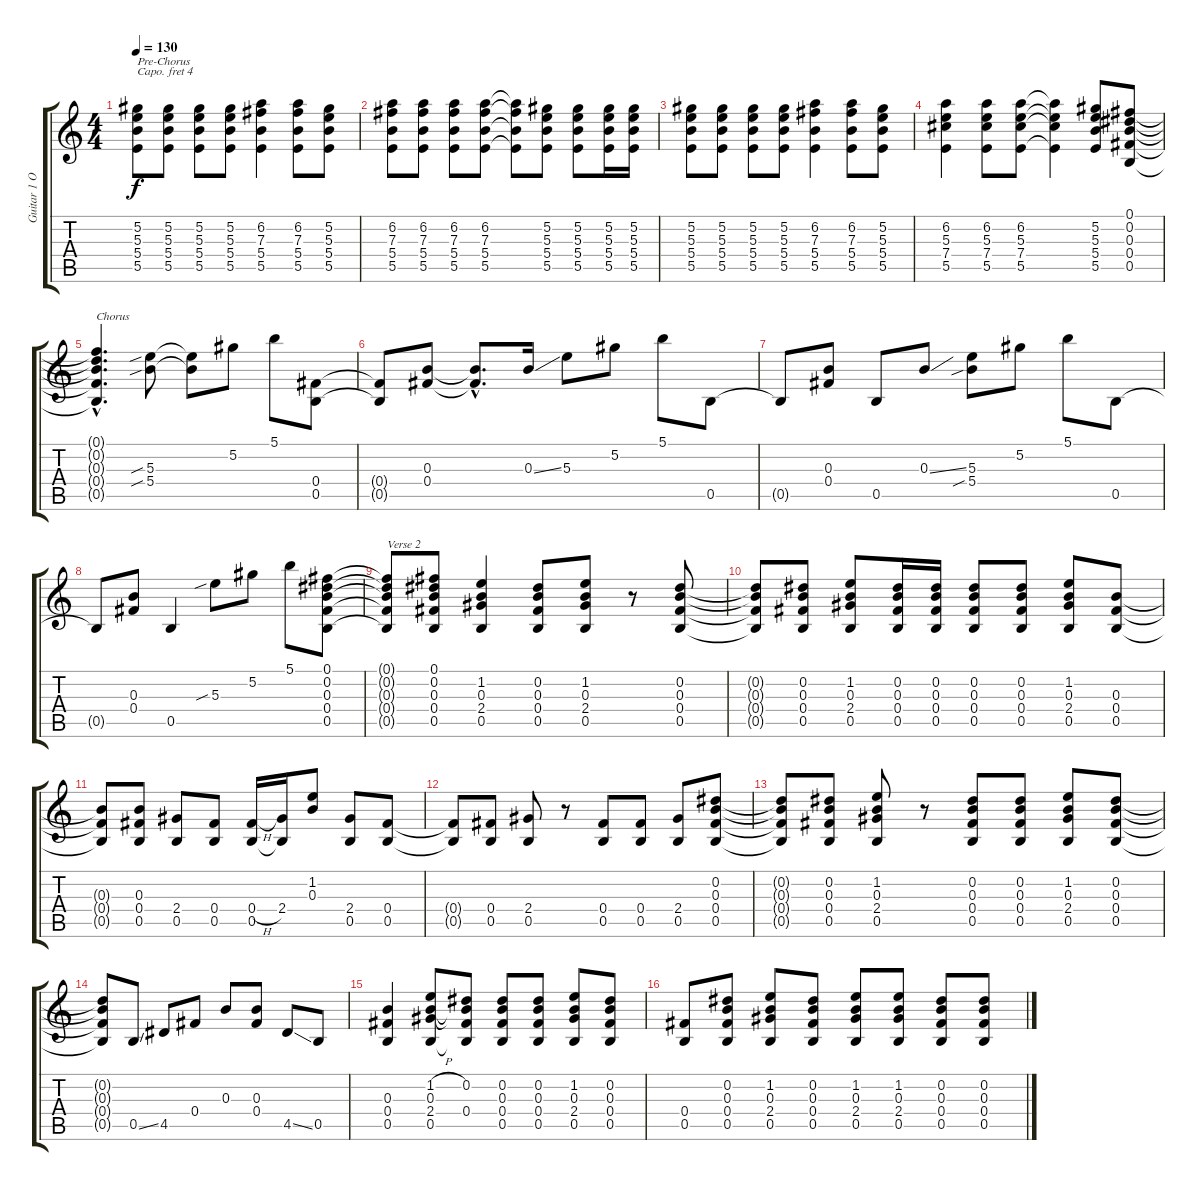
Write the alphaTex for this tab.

\track ("Guitar 1 Open G capo IV" "Guitar 1 O") {instrument electricguitarjazz}
\staff {score tabs}
\capo 4
\tuning (D4 B3 G3 D3 G2 D2) {hide}
\ts (4 4)
\tempo 130
\clef g2
\ks c
(5.2 5.3 5.4 5.5).8{txt "Pre-Chorus" dy f} (5.2 5.3 5.4 5.5).8 (5.2 5.3 5.4 5.5).8 (5.2 5.3 5.4 5.5).8 (6.2 7.3 5.4 5.5).4 (6.2 7.3 5.4 5.5).8 (5.2 5.3 5.4 5.5).8 |
(6.2 7.3 5.4 5.5).8 (6.2 7.3 5.4 5.5).8 (6.2 7.3 5.4 5.5).8 (6.2 7.3 5.4 5.5).8 (6.2{t} 7.3{t} 5.4{t} 5.5{t}).8 (5.2 5.3 5.4 5.5).8 (5.2 5.3 5.4 5.5).8 (5.2 5.3 5.4 5.5).16 (5.2 5.3 5.4 5.5).16 |
(5.2 5.3 5.4 5.5).8 (5.2 5.3 5.4 5.5).8 (5.2 5.3 5.4 5.5).8 (5.2 5.3 5.4 5.5).8 (6.2 7.3 5.4 5.5).4 (6.2 7.3 5.4 5.5).8 (5.2 5.3 5.4 5.5).8 |
(6.2 5.3 7.4 5.5).4 (6.2 5.3 7.4 5.5).8 (6.2 5.3 7.4 5.5).8 (6.2{t} 5.3{t} 7.4{t} 5.5{t}).4 (5.2 5.3 5.4 5.5).8 (0.1 0.2 0.3 0.4 0.5).8 |
(0.1{hac t} 0.2{hac t} 0.3{hac t} 0.4{hac t} 0.5{hac t}).4{d txt "Chorus"} (5.3{sib} 5.4{sib}).8 (5.3{t} 5.4{t}).8 5.2.8 5.1.8 (0.4 0.5).8 |
(0.4{t} 0.5{t}).8 (0.3 0.4).8 (0.3{hac t} 0.4{hac t}).8{d} 0.3{ss}.16 5.3.8 5.2.8 5.1.8 0.5.8 |
0.5{t}.8 (0.3 0.4).8 0.5.8 0.3{ss}.8 (5.3 5.4{sib}).8 5.2.8 5.1.8 0.5.8 |
0.5{t}.8 (0.3 0.4).8 0.5.4 5.3{sib}.8 5.2.8 5.1.8 (0.1 0.2 0.3 0.4 0.5).8 |
(0.1{t} 0.2{t} 0.3{t} 0.4{t} 0.5{t}).8{txt "Verse 2"} (0.1 0.2 0.3 0.4 0.5).8 (1.2 0.3 2.4 0.5).4 (0.2 0.3 0.4 0.5).8 (1.2 0.3 2.4 0.5).8 r.8 (0.2 0.3 0.4 0.5).8 |
(0.2{t} 0.3{t} 0.4{t} 0.5{t}).8 (0.2 0.3 0.4 0.5).8 (1.2 0.3 2.4 0.5).8 (0.2 0.3 0.4 0.5).16 (0.2 0.3 0.4 0.5).16 (0.2 0.3 0.4 0.5).8 (0.2 0.3 0.4 0.5).8 (1.2 0.3 2.4 0.5).8 (0.3 0.4 0.5).8 |
(0.3{t} 0.4{t} 0.5{t}).8 (0.3 0.4 0.5).8 (2.4 0.5).8 (0.4 0.5).8 (0.4{h} 0.5).16 (2.4 0.5{t}).16 (1.2 0.3).8 (2.4 0.5).8 (0.4 0.5).8 |
(0.4{t} 0.5{t}).8 (0.4 0.5).8 (2.4 0.5).8 r.8 (0.4 0.5).8 (0.4 0.5).8 (2.4 0.5).8 (0.2 0.3 0.4 0.5).8 |
(0.2{t} 0.3{t} 0.4{t} 0.5{t}).8 (0.2 0.3 0.4 0.5).8 (1.2 0.3 2.4 0.5).8 r.8 (0.2 0.3 0.4 0.5).8 (0.2 0.3 0.4 0.5).8 (1.2 0.3 2.4 0.5).8 (0.2 0.3 0.4 0.5).8 |
(0.2{t} 0.3{t} 0.4{t} 0.5{t}).8 0.5{ss}.8 4.5.8 0.4.8 0.3.8 (0.3 0.4).8 4.5{ss}.8 0.5.8 |
(0.3 0.4 0.5).4 (1.2{h} 0.3 2.4{h} 0.5).8 (0.2 0.3{t} 0.4 0.5{t}).8 (0.2 0.3 0.4 0.5).8 (0.2 0.3 0.4 0.5).8 (1.2 0.3 2.4 0.5).8 (0.2 0.3 0.4 0.5).8 |
(0.4 0.5).8 (0.2 0.3 0.4 0.5).8 (1.2 0.3 2.4 0.5).8 (0.2 0.3 0.4 0.5).8 (1.2 0.3 2.4 0.5).8 (1.2 0.3 2.4 0.5).8 (0.2 0.3 0.4 0.5).8 (0.2 0.3 0.4 0.5).8
